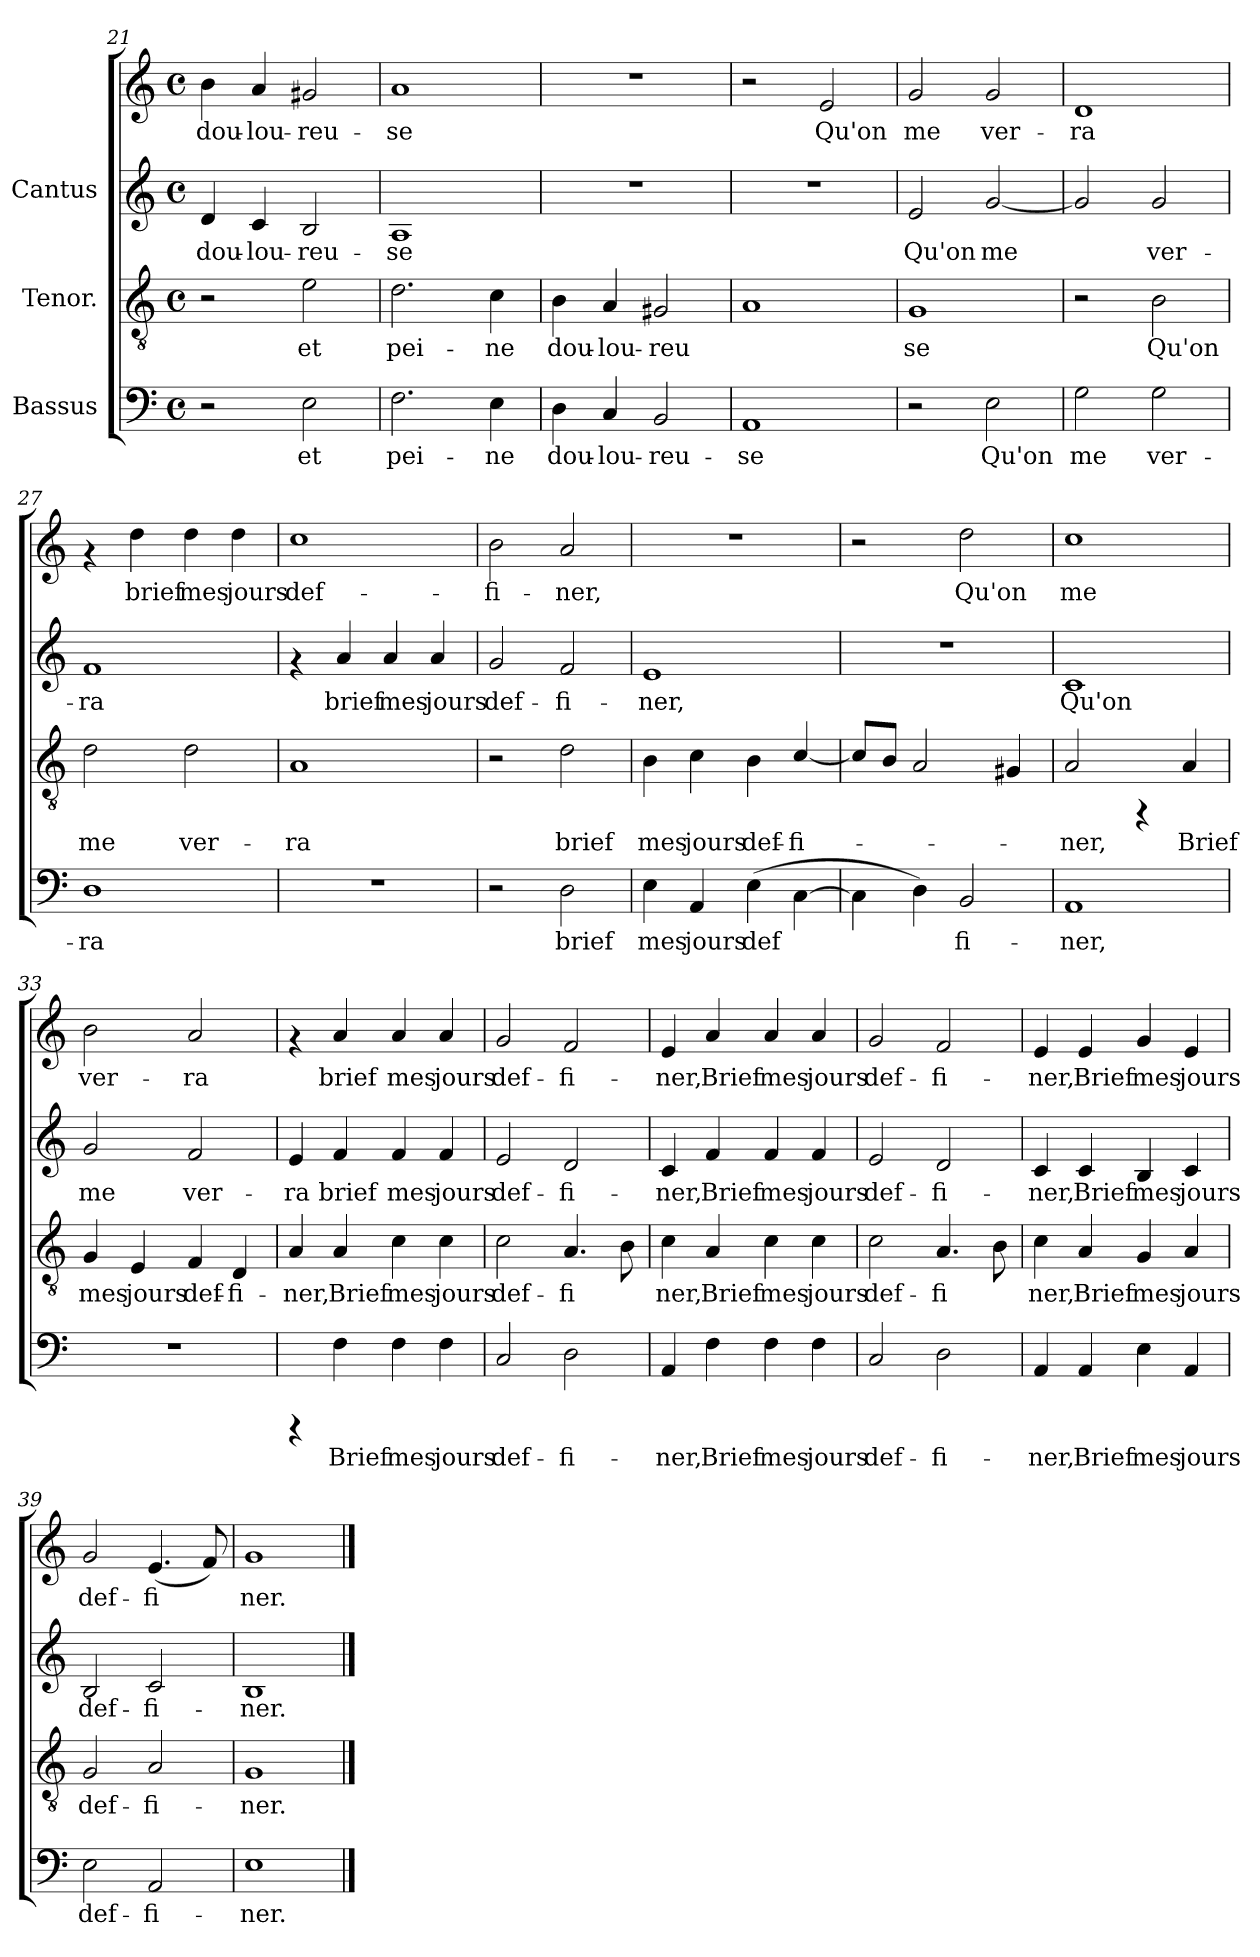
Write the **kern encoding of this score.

**kern	**text	**kern	**text	**kern	**text	**kern	**text
*part3	*part3	*part2	*part2	*part1	*part1	*part1	*part1
*staff4	*staff4	*staff3	*staff3	*staff2	*staff2	*staff1	*staff1
*I"Bassus	*	*I"Tenor.	*	*I"Cantus	*	*	*
*clefF4	*	*clefGv2	*	*clefG2	*	*clefG2	*
*M4/4	*	*M4/4	*	*M4/4	*	*M4/4	*
*met(c)	*	*met(c)	*	*met(c)	*	*met(c)	*
=21	=21	=21	=21	=21	=21	=21	=21
!	!	!	!	!	!LO:LY:b:cj	!	!LO:LY:b:cj
2r	.	2r	.	4d/	-dou-	4b\	dou-
!	!	!	!	!	!LO:LY:b:cj	!	!LO:LY:b:cj
.	.	.	.	4c/	-lou-	4a/	-lou-
!	!LO:LY:b:cj	!	!LO:LY:b:cj	!	!LO:LY:b:cj	!	!LO:LY:b:cj
2E\	et	2e\	et	2B/	-reu-	2g#X/	-reu-
=22	=22	=22	=22	=22	=22	=22	=22
!	!LO:LY:b:cj	!	!LO:LY:b:cj	!	!LO:LY:b:cj	!	!LO:LY:b:cj
2.F\	pei-	2.d\	pei-	1A	se	1a	-se
!	!LO:LY:b:cj	!	!LO:LY:b:cj	!	!	!	!
4E\	-ne	4c\	-ne	.	.	.	.
=23	=23	=23	=23	=23	=23	=23	=23
!	!LO:LY:b:cj	!	!LO:LY:b:cj	!	!	!	!
4D\	dou-	4B\	dou-	1r	.	1r	.
!	!LO:LY:b:cj	!	!LO:LY:b:cj	!	!	!	!
4C/	-lou-	4A/	-lou-	.	.	.	.
!	!LO:LY:b:cj	!	!LO:LY:b:cj	!	!	!	!
2BB/	-reu-	2G#X/	-reu	.	.	.	.
=24	=24	=24	=24	=24	=24	=24	=24
!	!LO:LY:b:cj	!	!LO:LY:b:cj	!	!	!	!
1AA	-se	1A	-	1r	.	2r	.
!	!	!	!	!	!	!	!LO:LY:b:cj
.	.	.	.	.	.	2e/	Qu'on
=25	=25	=25	=25	=25	=25	=25	=25
!	!	!	!LO:LY:b:cj	!	!LO:LY:b:cj	!	!LO:LY:b:cj
2r	.	1G	-se	2e/	-Qu'on	2g/	me
!	!LO:LY:b:cj	!	!	!	!LO:LY:b:cj	!	!LO:LY:b:cj
2E\	Qu'on	.	.	[<2g/	me	2g/	ver-
=26	=26	=26	=26	=26	=26	=26	=26
!	!LO:LY:b:cj	!	!	!	!LO:LY:b:cj	!	!LO:LY:b:cj
2G\	me	2r	.	2g/]	.	1d	ra
!	!LO:LY:b:cj	!	!LO:LY:b:cj	!	!LO:LY:b:cj	!	!
2G\	ver-	2B\	Qu'on	2g/	ver-	.	.
!!LO:LB:g=z
=27	=27	=27	=27	=27	=27	=27	=27
!	!LO:LY:b:cj	!	!LO:LY:b:cj	!	!LO:LY:b:cj	!	!
1D	-ra	2d\	me	1f	ra	4rf	.
!	!	!	!	!	!	!	!LO:LY:b:cj
.	.	.	.	.	.	4dd\	-brief
!	!	!	!LO:LY:b:cj	!	!	!	!LO:LY:b:cj
.	.	2d\	ver-	.	.	4dd\	mes
!	!	!	!	!	!	!	!LO:LY:b:cj
.	.	.	.	.	.	4dd\	jours
=28	=28	=28	=28	=28	=28	=28	=28
!	!	!	!LO:LY:b:cj	!	!	!	!LO:LY:b:cj
1r	.	1A	-ra	4rf	.	1cc	def-
!	!	!	!	!	!LO:LY:b:cj	!	!
.	.	.	.	4a/	-brief	.	.
!	!	!	!	!	!LO:LY:b:cj	!	!
.	.	.	.	4a/	mes	.	.
!	!	!	!	!	!LO:LY:b:cj	!	!
.	.	.	.	4a/	jours	.	.
=29	=29	=29	=29	=29	=29	=29	=29
!	!	!	!	!	!LO:LY:b:cj	!	!LO:LY:b:cj
2r	.	2r	.	2g/	def-	2b\	fi-
!	!LO:LY:b:cj	!	!LO:LY:b:cj	!	!LO:LY:b:cj	!	!LO:LY:b:cj
2D\	brief	2d\	brief	2f/	-fi-	2a/	-ner,
=30	=30	=30	=30	=30	=30	=30	=30
!	!LO:LY:b:cj	!	!LO:LY:b:cj	!	!LO:LY:b:cj	!	!
4E\	mes	4B\	mes	1e	-ner,	1r	.
!	!LO:LY:b:cj	!	!LO:LY:b:cj	!	!	!	!
4AA/	jours	4c\	jours	.	.	.	.
!	!LO:LY:b:cj	!	!LO:LY:b:cj	!	!	!	!
(>4E\	def-	4B\	def-	.	.	.	.
!	!LO:LY:b:cj	!	!LO:LY:b:cj	!	!	!	!
[>4C\	--	[<4c/	-fi-	.	.	.	.
=31	=31	=31	=31	=31	=31	=31	=31
!	!LO:LY:b:cj	!	!	!	!	!	!
4C\]	-	8c/L]	.	1r	.	2r	.
.	.	8B/J	.	.	.	.	.
!	!LO:LY:b:cj	!	!	!	!	!	!
4D\)	.	2A/	.	.	.	.	.
!	!LO:LY:b:cj	!	!	!	!	!	!LO:LY:b:cj
2BB/	fi-	.	.	.	.	2dd\	Qu'on
.	.	4G#X/	.	.	.	.	.
!!LO:LB:g=z
=32	=32	=32	=32	=32	=32	=32	=32
!	!LO:LY:b:cj	!	!LO:LY:b:cj	!	!LO:LY:b:cj	!	!LO:LY:b:cj
1AA	-ner,	2A/	-ner,	1c	Qu'on	1cc	me
.	.	4rFF	.	.	.	.	.
!	!	!	!LO:LY:b:cj	!	!	!	!
.	.	4A/	Brief	.	.	.	.
=33	=33	=33	=33	=33	=33	=33	=33
!	!	!	!LO:LY:b:cj	!	!LO:LY:b:cj	!	!LO:LY:b:cj
1r	.	4G/	mes	2g/	me	2b\	ver-
!	!	!	!LO:LY:b:cj	!	!	!	!
.	.	4E/	jours	.	.	.	.
!	!	!	!LO:LY:b:cj	!	!LO:LY:b:cj	!	!LO:LY:b:cj
.	.	4F/	def-	2f/	ver-	2a/	-ra
!	!	!	!LO:LY:b:cj	!	!	!	!
.	.	4D/	-fi-	.	.	.	.
=34	=34	=34	=34	=34	=34	=34	=34
!	!	!	!LO:LY:b:cj	!	!LO:LY:b:cj	!	!
4rCCC	.	4A/	-ner,	4e/	ra	4rf	.
!	!LO:LY:b:cj	!	!LO:LY:b:cj	!	!LO:LY:b:cj	!	!LO:LY:b:cj
4F\	Brief	4A/	Brief	4f/	brief	4a/	-brief
!	!LO:LY:b:cj	!	!LO:LY:b:cj	!	!LO:LY:b:cj	!	!LO:LY:b:cj
4F\	mes	4c\	mes	4f/	mes	4a/	mes
!	!LO:LY:b:cj	!	!LO:LY:b:cj	!	!LO:LY:b:cj	!	!LO:LY:b:cj
4F\	jours	4c\	jours	4f/	jours	4a/	jours
=35	=35	=35	=35	=35	=35	=35	=35
!	!LO:LY:b:cj	!	!LO:LY:b:cj	!	!LO:LY:b:cj	!	!LO:LY:b:cj
2C/	def-	2c\	def-	2e/	-def-	2g/	def-
!	!LO:LY:b:cj	!	!LO:LY:b:cj	!	!LO:LY:b:cj	!	!LO:LY:b:cj
2D\	-fi-	4.A/	-fi	2d/	-fi-	2f/	-fi-
!	!	!	!LO:LY:b:cj	!	!	!	!
.	.	8B\	-	.	.	.	.
=36	=36	=36	=36	=36	=36	=36	=36
!	!LO:LY:b:cj	!	!LO:LY:b:cj	!	!LO:LY:b:cj	!	!LO:LY:b:cj
4AA/	-ner,	4c\	-ner,	4c/	ner,	4e/	-ner,
!	!LO:LY:b:cj	!	!LO:LY:b:cj	!	!LO:LY:b:cj	!	!LO:LY:b:cj
4F\	Brief	4A/	Brief	4f/	Brief	4a/	Brief
!	!LO:LY:b:cj	!	!LO:LY:b:cj	!	!LO:LY:b:cj	!	!LO:LY:b:cj
4F\	mes	4c\	mes	4f/	mes	4a/	mes
!	!LO:LY:b:cj	!	!LO:LY:b:cj	!	!LO:LY:b:cj	!	!LO:LY:b:cj
4F\	jours	4c\	jours	4f/	jours	4a/	jours
!!LO:PB:g=z
=37	=37	=37	=37	=37	=37	=37	=37
!	!LO:LY:b:cj	!	!LO:LY:b:cj	!	!LO:LY:b:cj	!	!LO:LY:b:cj
2C/	def-	2c\	def-	2e/	-def-	2g/	def-
!	!LO:LY:b:cj	!	!LO:LY:b:cj	!	!LO:LY:b:cj	!	!LO:LY:b:cj
2D\	-fi-	4.A/	-fi	2d/	-fi-	2f/	-fi-
!	!	!	!LO:LY:b:cj	!	!	!	!
.	.	8B\	-	.	.	.	.
=38	=38	=38	=38	=38	=38	=38	=38
!	!LO:LY:b:cj	!	!LO:LY:b:cj	!	!LO:LY:b:cj	!	!LO:LY:b:cj
4AA/	-ner,	4c\	-ner,	4c/	ner,	4e/	-ner,
!	!LO:LY:b:cj	!	!LO:LY:b:cj	!	!LO:LY:b:cj	!	!LO:LY:b:cj
4AA/	Brief	4A/	Brief	4c/	Brief	4e/	Brief
!	!LO:LY:b:cj	!	!LO:LY:b:cj	!	!LO:LY:b:cj	!	!LO:LY:b:cj
4E\	mes	4G/	mes	4B/	mes	4g/	mes
!	!LO:LY:b:cj	!	!LO:LY:b:cj	!	!LO:LY:b:cj	!	!LO:LY:b:cj
4AA/	jours	4A/	jours	4c/	jours	4e/	jours
=39	=39	=39	=39	=39	=39	=39	=39
!	!LO:LY:b:cj	!	!LO:LY:b:cj	!	!LO:LY:b:cj	!	!LO:LY:b:cj
2E\	def-	2G/	def-	2B/	-def-	2g/	def-
!	!LO:LY:b:cj	!	!LO:LY:b:cj	!	!LO:LY:b:cj	!	!LO:LY:b:cj
2AA/	-fi-	2A/	-fi-	2c/	-fi-	(<4.e/	-fi-
!	!	!	!	!	!	!	!LO:LY:b:cj
.	.	.	.	.	.	8f/)	--
=40	=40	=40	=40	=40	=40	=40	=40
!	!LO:LY:b:cj	!	!LO:LY:b:cj	!	!LO:LY:b:cj	!	!LO:LY:b:cj
1E	-ner.	1G	-ner.	1B	ner.	1g	-ner.
==	==	==	==	==	==	==	==
*-	*-	*-	*-	*-	*-	*-	*-
